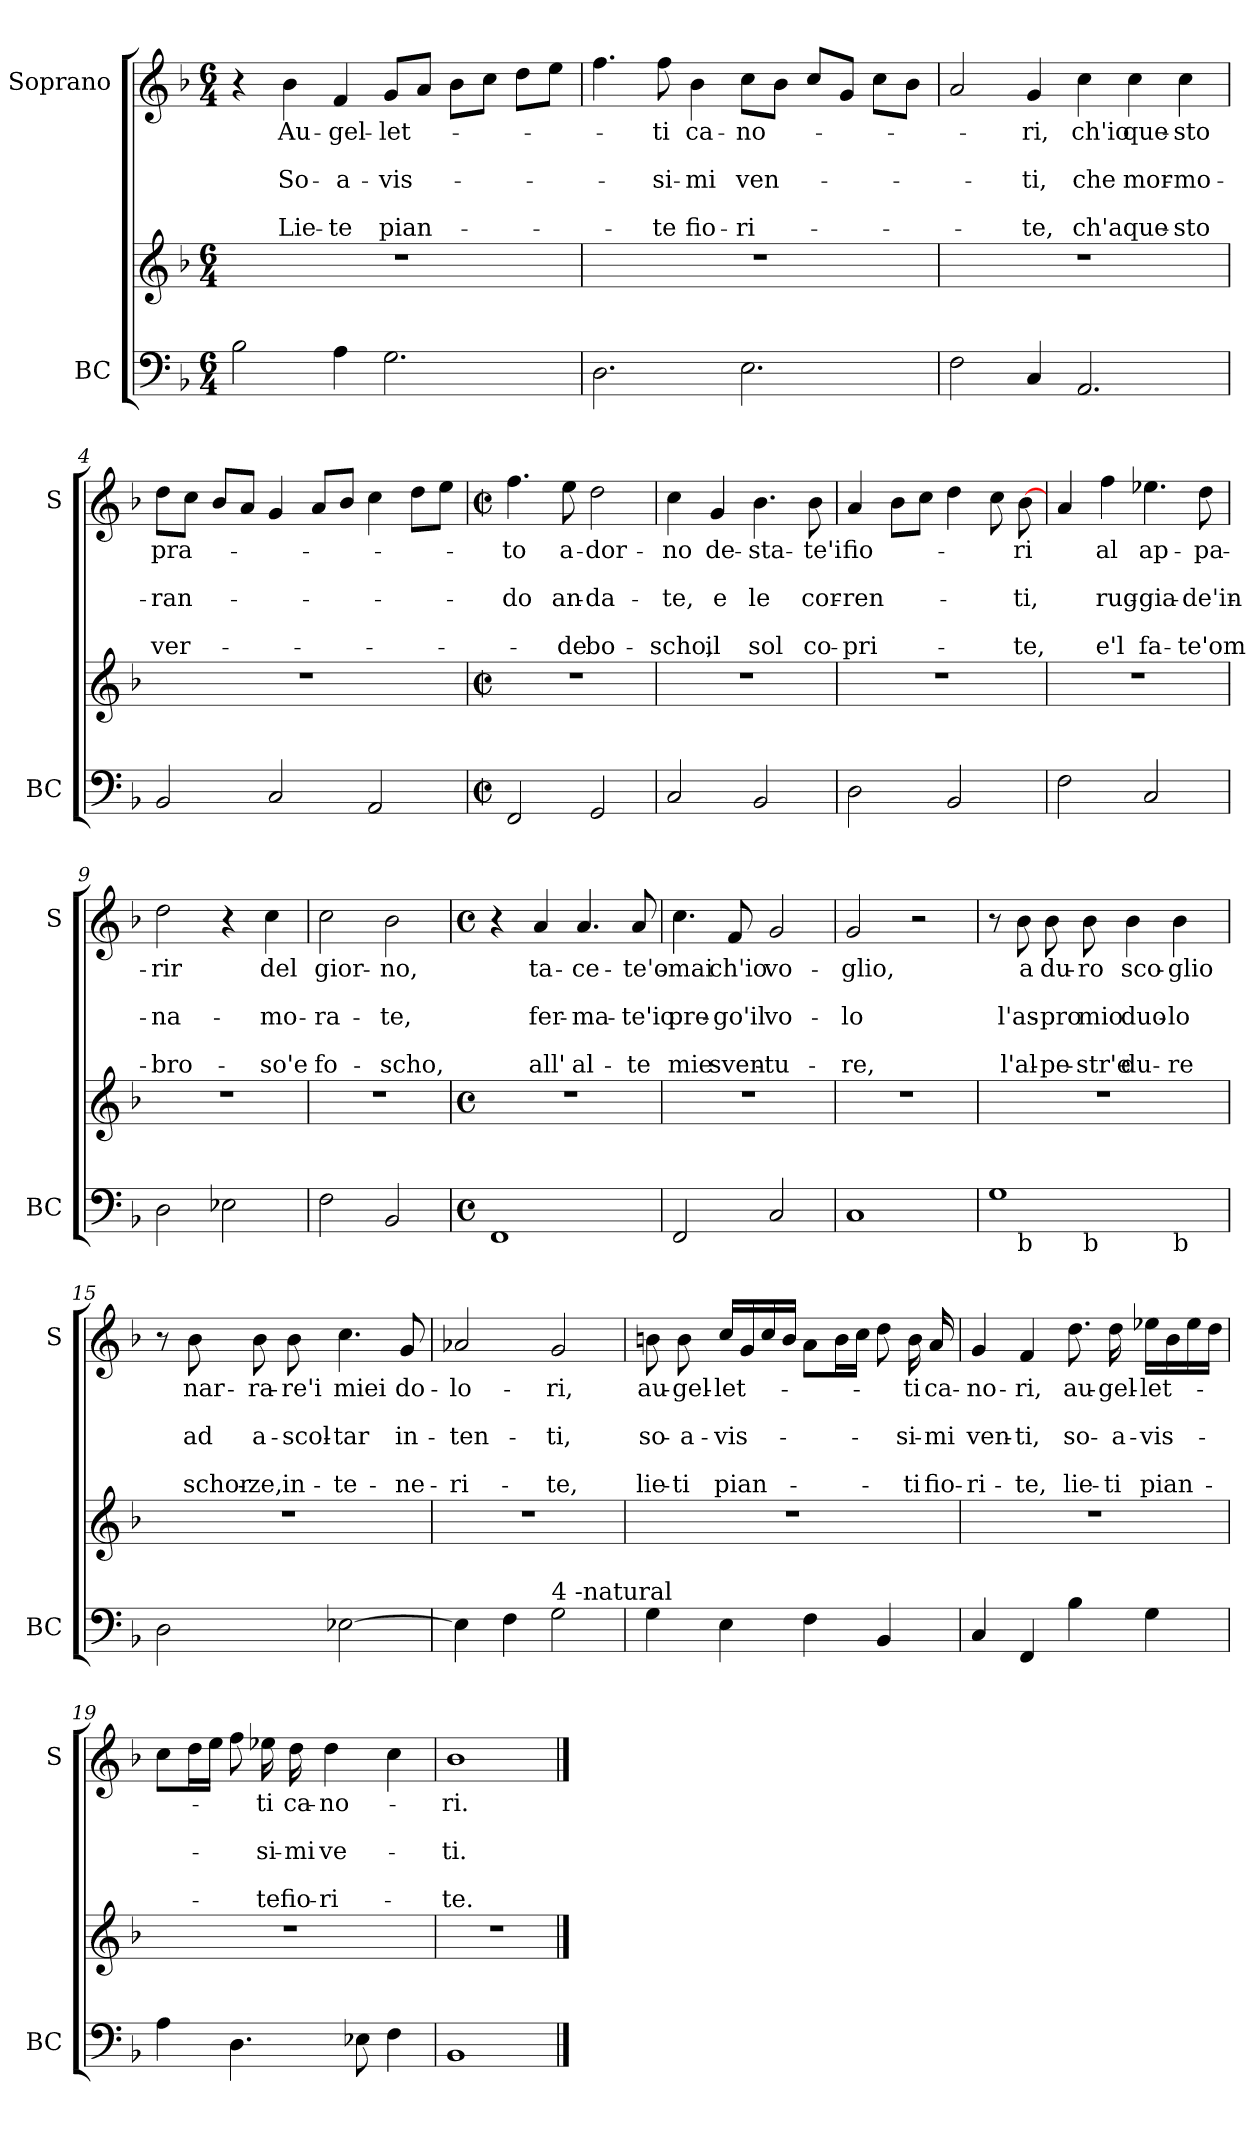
**kern	**kern	**kern	**text	**text	**text	**text	**text
*part2	*part2	*part1	*part1	*part1	*part1	*part1	*part1
*staff3	*staff2	*staff1	*staff1	*staff1	*staff1	*staff1	*staff1
*I"BC	*	*I"Soprano	*	*	*	*	*
*I'BC	*	*I'S	*	*	*	*	*
*clefF4	*clefG2	*clefG2	*	*	*	*	*
*k[b-]	*k[b-]	*k[b-]	*	*	*	*	*
*F:	*F:	*F:	*	*	*	*	*
*M6/4	*M6/4	*M6/4	*	*	*	*	*
=1	=1	=1	=1	=1	=1	=1	=1
2B-\	1.r	4r	.	.	.	.	.
!	!	!	!LO:LY:b	!	!LO:LY:b	!	!LO:LY:b
.	.	4b-\	Au-	.	So-	.	Lie-
!	!	!	!LO:LY:b	!	!LO:LY:b	!	!LO:LY:b
4A\	.	4f/	-gel-	.	-a-	.	-te
!	!	!	!LO:LY:b	!	!LO:LY:b	!	!LO:LY:b
2.G\	.	8g/L	-let-	.	-vis-	.	pian-
.	.	8a/J	.	.	.	.	.
.	.	8b-\L	.	.	.	.	.
.	.	8cc\J	.	.	.	.	.
.	.	8dd\L	.	.	.	.	.
.	.	8ee\J	.	.	.	.	.
=2	=2	=2	=2	=2	=2	=2	=2
2.D\	1.r	4.ff\	.	.	.	.	.
!	!	!	!LO:LY:b	!	!LO:LY:b	!	!LO:LY:b
.	.	8ff\	-ti	.	-si-	.	-te
!	!	!	!LO:LY:b	!	!LO:LY:b	!	!LO:LY:b
.	.	4b-\	ca-	.	-mi	.	fio-
!	!	!	!LO:LY:b	!	!LO:LY:b	!	!LO:LY:b
2.E\	.	8cc\L	-no-	.	ven-	.	-ri-
.	.	8b-\J	.	.	.	.	.
.	.	8cc/L	.	.	.	.	.
.	.	8g/J	.	.	.	.	.
.	.	8cc\L	.	.	.	.	.
.	.	8b-\J	.	.	.	.	.
=3	=3	=3	=3	=3	=3	=3	=3
2F\	1.r	2a/	.	.	.	.	.
!	!	!	!LO:LY:b	!	!LO:LY:b	!	!LO:LY:b
4C/	.	4g/	-ri,	.	-ti,	.	-te,
!	!	!	!LO:LY:b	!	!LO:LY:b	!	!LO:LY:b
2.AA/	.	4cc\	ch'io	.	che	.	ch'a
!	!	!	!LO:LY:b	!	!LO:LY:b	!	!LO:LY:b
.	.	4cc\	que-	.	mor-	.	que-
!	!	!	!LO:LY:b	!	!LO:LY:b	!	!LO:LY:b
.	.	4cc\	-sto	.	-mo-	.	-sto
=4	=4	=4	=4	=4	=4	=4	=4
!	!	!	!LO:LY:b	!	!LO:LY:b	!	!LO:LY:b
2BB-/	1.r	8dd\L	pra-	.	-ran-	.	ver-
.	.	8cc\J	.	.	.	.	.
.	.	8b-/L	.	.	.	.	.
.	.	8a/J	.	.	.	.	.
2C/	.	4g/	.	.	.	.	.
.	.	8a/L	.	.	.	.	.
.	.	8b-/J	.	.	.	.	.
2AA/	.	4cc\	.	.	.	.	.
.	.	8dd\L	.	.	.	.	.
.	.	8ee\J	.	.	.	.	.
!!LO:LB:g=z
=5	=5	=5	=5	=5	=5	=5	=5
*M2/2	*M2/2	*M2/2	*	*	*	*	*
*met(c|)	*met(c|)	*met(c|)	*	*	*	*	*
!	!	!	!LO:LY:b	!	!LO:LY:b	!	!
2FF/	1r	4.ff\	-to	.	-do	.	.
!	!	!	!LO:LY:b	!	!LO:LY:b	!	!LO:LY:b
.	.	8ee\	a-	.	an-	.	-de
!	!	!	!LO:LY:b	!	!LO:LY:b	!	!LO:LY:b
2GG/	.	2dd\	-dor-	.	-da-	.	bo-
=6	=6	=6	=6	=6	=6	=6	=6
!	!	!	!LO:LY:b	!	!LO:LY:b	!	!LO:LY:b
2C/	1r	4cc\	-no	.	-te,	.	-scho,
!	!	!	!LO:LY:b	!	!LO:LY:b	!	!LO:LY:b
.	.	4g/	de-	.	e	.	il
!	!	!	!LO:LY:b	!	!LO:LY:b	!	!LO:LY:b
2BB-/	.	4.b-\	-sta-	.	le	.	sol
!	!	!	!LO:LY:b	!	!LO:LY:b	!	!LO:LY:b
.	.	8b-\	-te'i	.	cor-	.	co-
=7	=7	=7	=7	=7	=7	=7	=7
!	!	!	!LO:LY:b	!	!LO:LY:b	!	!LO:LY:b
2D\	1r	4a/	fio-	.	-ren-	.	-pri-
.	.	8b-\L	.	.	.	.	.
.	.	8cc\J	.	.	.	.	.
2BB-/	.	4dd\	.	.	.	.	.
.	.	8cc\	.	.	.	.	.
!	!	!	!LO:LY:b	!	!LO:LY:b	!	!LO:LY:b
.	.	[8b-\	-ri	.	-ti,	.	-te,
=8	=8	=8	=8	=8	=8	=8	=8
2F\	1r	4a/	.	.	.	.	.
!	!	!	!LO:LY:b	!	!LO:LY:b	!	!LO:LY:b
.	.	4ff\	al	.	rug-	.	e'l
!	!	!	!LO:LY:b	!	!LO:LY:b	!	!LO:LY:b
2C/	.	4.ee-X\	ap-	.	-gia-	.	fa-
!	!	!	!LO:LY:b	!	!LO:LY:b	!	!LO:LY:b
.	.	8dd\	-pa-	.	-de'in-	.	-te'om-
=9	=9	=9	=9	=9	=9	=9	=9
!	!	!	!LO:LY:b	!	!LO:LY:b	!	!LO:LY:b
2D\	1r	2dd\	-rir	.	-na-	.	-bro-
2E-X\	.	4r	.	.	.	.	.
!	!	!	!LO:LY:b	!	!LO:LY:b	!	!LO:LY:b
.	.	4cc\	del	.	-mo-	.	-so'e
!!LO:PB:g=z
=10	=10	=10	=10	=10	=10	=10	=10
!	!	!	!LO:LY:b	!	!LO:LY:b	!	!LO:LY:b
2F\	1r	2cc\	gior-	.	-ra-	.	fo-
!	!	!	!LO:LY:b	!	!LO:LY:b	!	!LO:LY:b
2BB-/	.	2b-\	-no,	.	-te,	.	-scho,
=11	=11	=11	=11	=11	=11	=11	=11
*M4/4	*M4/4	*M4/4	*	*	*	*	*
*met(c)	*met(c)	*met(c)	*	*	*	*	*
1FF	1r	4r	.	.	.	.	.
!	!	!	!LO:LY:b	!	!LO:LY:b	!	!LO:LY:b
.	.	4a/	ta-	.	fer-	.	all'
!	!	!	!LO:LY:b	!	!LO:LY:b	!	!LO:LY:b
.	.	4.a/	-ce-	.	-ma-	.	al-
!	!	!	!LO:LY:b	!	!LO:LY:b	!	!LO:LY:b
.	.	8a/	-te'o-	.	-te'io	.	-te
=12	=12	=12	=12	=12	=12	=12	=12
!	!	!	!LO:LY:b	!	!LO:LY:b	!	!LO:LY:b
2FF/	1r	4.cc\	-mai	.	pre-	.	mie
!	!	!	!LO:LY:b	!	!LO:LY:b	!	!LO:LY:b
.	.	8f/	ch'io	.	-go'il	.	sven-
!	!	!	!LO:LY:b	!	!LO:LY:b	!	!LO:LY:b
2C/	.	2g/	vo-	.	vo-	.	-tu-
=13	=13	=13	=13	=13	=13	=13	=13
!	!	!	!LO:LY:b	!	!LO:LY:b	!	!LO:LY:b
1C	1r	2g/	-glio,	.	-lo	.	-re,
.	.	2r	.	.	.	.	.
=14	=14	=14	=14	=14	=14	=14	=14
*^	*	*	*	*	*	*	*
*	*^	*	*	*	*	*	*	*
*	*	*^	*	*	*	*	*	*	*
1G	8ryy	4.ryy	2.ryy	1r	8r	.	.	.	.	.
!	!LO:TX:b:t=b	!	!	!	!	!	!	!	!	!
!	!	!	!	!	!	!LO:LY:b	!	!LO:LY:b	!	!LO:LY:b
.	2..ryy	.	.	.	8b-\	a	.	l'as-	.	l'al-
!	!	!	!	!	!	!LO:LY:b	!	!LO:LY:b	!	!LO:LY:b
.	.	.	.	.	8b-\	du-	.	-pro	.	-pe-
!	!	!LO:TX:b:t=b	!	!	!	!	!	!	!	!
!	!	!	!	!	!	!LO:LY:b	!	!LO:LY:b	!	!LO:LY:b
.	.	2ryy	.	.	8b-\	-ro	.	mio	.	-str'e
!	!	!	!	!	!	!LO:LY:b	!	!LO:LY:b	!	!LO:LY:b
.	.	.	.	.	4b-\	sco-	.	duo-	.	du-
!	!	!	!LO:TX:b:t=b	!	!	!	!	!	!	!
!	!	!	!	!	!	!LO:LY:b	!	!LO:LY:b	!	!LO:LY:b
.	.	.	4ryy	.	4b-\	-glio	.	-lo	.	-re
.	.	8ryy	.	.	.	.	.	.	.	.
*v	*v	*v	*v	*	*	*	*	*	*	*
!!LO:LB:g=z
=15	=15	=15	=15	=15	=15	=15	=15
2D\	1r	8r	.	.	.	.	.
!	!	!	!LO:LY:b	!	!LO:LY:b	!	!LO:LY:b
.	.	8b-\	nar-	.	ad	.	schor-
!	!	!	!LO:LY:b	!	!LO:LY:b	!	!LO:LY:b
.	.	8b-\	-ra-	.	a-	.	-ze,
!	!	!	!LO:LY:b	!	!LO:LY:b	!	!LO:LY:b
.	.	8b-\	-re'i	.	-scol-	.	in-
!	!	!	!LO:LY:b	!	!LO:LY:b	!	!LO:LY:b
[2E-X\	.	4.cc\	miei	.	-tar	.	-te-
!	!	!	!LO:LY:b	!	!LO:LY:b	!	!LO:LY:b
.	.	8g/	do-	.	in-	.	-ne-
=16	=16	=16	=16	=16	=16	=16	=16
!	!	!	!LO:LY:b	!	!LO:LY:b	!	!LO:LY:b
4E-\]	1r	2a-X/	-lo-	.	-ten-	.	-ri-
4F\	.	.	.	.	.	.	.
!LO:TX:a:t=4 -natural	!	!	!	!	!	!	!
!	!	!	!LO:LY:b	!	!LO:LY:b	!	!LO:LY:b
2G\	.	2g/	-ri,	.	-ti,	.	-te,
=17	=17	=17	=17	=17	=17	=17	=17
!	!	!	!LO:LY:b	!	!LO:LY:b	!	!LO:LY:b
4G\	1r	8bn\	au-	.	so-	.	lie-
!	!	!	!LO:LY:b	!	!LO:LY:b	!	!LO:LY:b
.	.	8b\	-gel-	.	-a-	.	-ti
!	!	!	!LO:LY:b	!	!LO:LY:b	!	!LO:LY:b
4E\	.	16cc/LL	-let-	.	-vis-	.	pian-
.	.	16g/	.	.	.	.	.
.	.	16cc/	.	.	.	.	.
.	.	16b/JJ	.	.	.	.	.
4F\	.	8a\L	.	.	.	.	.
.	.	16b\L	.	.	.	.	.
.	.	16cc\JJ	.	.	.	.	.
4BB-/	.	8dd\	.	.	.	.	.
!	!	!	!LO:LY:b	!	!LO:LY:b	!	!LO:LY:b
.	.	16b\	-ti	.	-si-	.	-ti
!	!	!	!LO:LY:b	!	!LO:LY:b	!	!LO:LY:b
.	.	16a/	ca-	.	-mi	.	fio-
!!LO:LB:g=z
=18	=18	=18	=18	=18	=18	=18	=18
!	!	!	!LO:LY:b	!	!LO:LY:b	!	!LO:LY:b
4C/	1r	4g/	-no-	.	ven-	.	-ri-
!	!	!	!LO:LY:b	!	!LO:LY:b	!	!LO:LY:b
4FF/	.	4f/	-ri,	.	-ti,	.	-te,
!	!	!	!LO:LY:b	!	!LO:LY:b	!	!LO:LY:b
4B-\	.	8.dd\	au-	.	so-	.	lie-
!	!	!	!LO:LY:b	!	!LO:LY:b	!	!LO:LY:b
.	.	16dd\	-gel-	.	-a-	.	-ti
!	!	!	!LO:LY:b	!	!LO:LY:b	!	!LO:LY:b
4G\	.	16ee-X\LL	-let-	.	-vis-	.	pian-
.	.	16b-\	.	.	.	.	.
.	.	16ee-\	.	.	.	.	.
.	.	16dd\JJ	.	.	.	.	.
=19	=19	=19	=19	=19	=19	=19	=19
4A\	1r	8cc\L	.	.	.	.	.
.	.	16dd\L	.	.	.	.	.
.	.	16ee\JJ	.	.	.	.	.
4.D\	.	8ff\	.	.	.	.	.
!	!	!	!LO:LY:b	!	!LO:LY:b	!	!LO:LY:b
.	.	16ee-X\	-ti	.	-si-	.	-te
!	!	!	!LO:LY:b	!	!LO:LY:b	!	!LO:LY:b
.	.	16dd\	ca-	.	-mi	.	fio-
!	!	!	!LO:LY:b	!	!LO:LY:b	!	!LO:LY:b
.	.	4dd\	-no-	.	ve-	.	-ri-
8E-X\	.	.	.	.	.	.	.
4F\	.	4cc\	.	.	.	.	.
=20	=20	=20	=20	=20	=20	=20	=20
!	!	!	!LO:LY:b	!	!LO:LY:b	!	!LO:LY:b
1BB-	1r	1b-	-ri.	.	-ti.	.	-te.
==	==	==	==	==	==	==	==
*-	*-	*-	*-	*-	*-	*-	*-
